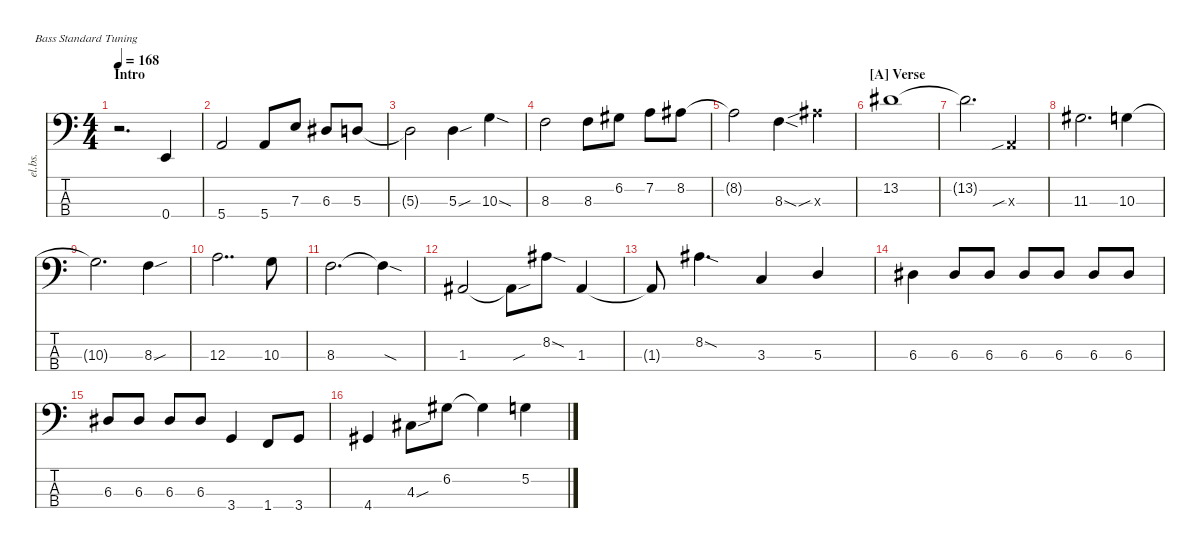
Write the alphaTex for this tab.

\defaultSystemsLayout 4
\hideDynamics
\bracketExtendMode nobrackets
\track ("Electric Bass" "el.bs.") {mute instrument electricbassfinger}
\staff {score tabs}
\tuning (G2 D2 A1 E1)
\ts (4 4)
\beaming (8 2 2 2 2)
\section ("" "Intro")
\tempo 168
\clef f4
\ks c
r.2{d dy mf instrument electricbassfinger beam Down} 0.4.4{beam Up} |
5.4.2{beam Up} 5.4.8{beam Up} 7.3.8{beam Up} 6.3{acc #}.8{beam Up} 5.3.8{beam Up} |
5.3{t}.2{beam Down} 5.3{sou}.4{beam Down} 10.3{sod}.4{beam Down} |
8.3.2{beam Down} 8.3.8{beam Down} 6.2{acc #}.8{beam Down} 7.2.8{beam Down} 8.2{acc #}.8{beam Down} |
8.2{t acc #}.2{beam Down} 8.3{sod}.4{beam Down} 13.3{sib x acc #}.4{beam Down} |
\section ("A" "Verse")
13.2{acc #}.1{beam Down} |
13.2{t acc #}.2{d beam Down} 0.3{sib x}.4{beam Up} |
11.3{acc #}.2{d beam Down} 10.3.4{beam Down} |
10.3{t}.2{d beam Down} 8.3{sou}.4{beam Down} |
12.3.2{dd beam Down} 10.3.8{beam Down} |
8.3.2{d beam Down} 8.3{sod t}.4{beam Down} |
1.3{acc #}.2{beam Up} 1.3{sou t acc #}.8{beam Down} 8.2{sod acc #}.8{beam Down} 1.3{acc #}.4{beam Up} |
1.3{t acc #}.8{beam Up} 8.2{sod acc #}.4{d beam Down} 3.3.4{beam Up} 5.3.4{beam Up} |
6.3{acc #}.4{beam Down} 6.3{acc #}.8{beam Up} 6.3{acc #}.8{beam Up} 6.3{acc #}.8{beam Up} 6.3{acc #}.8{beam Up} 6.3{acc #}.8{beam Up} 6.3{acc #}.8{beam Up} |
6.3{acc #}.8{beam Up} 6.3{acc #}.8{beam Up} 6.3{acc #}.8{beam Up} 6.3{acc #}.8{beam Up} 3.4.4{beam Up} 1.4.8{beam Up} 3.4.8{beam Up} |
4.4{acc #}.4{beam Up} 4.3{sou acc #}.8{beam Down} 6.2{acc #}.8{beam Down} 6.2{t acc #}.4{beam Down} 5.2.4{beam Down}
